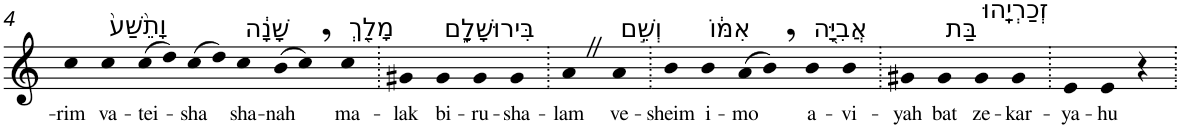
**kern	**text
*part1	*part1
*staff1	*staff1
*I"Piano	*
*I'Pno	*
!!LO:PB:g=z
*clefG2	*
*k[]	*
=4	=4
!	!LO:LY:b
4cc	-rim
!LO:TX:a:t=וָתֵ֙שַׁע֙	!
!	!LO:LY:b
4cc	va-
!	!LO:LY:b
(>8cc	-tei-
8dd)	.
!	!LO:LY:b
(>8cc	-sha
8dd)	.
!LO:TX:a:t=שָׁנָ֔ה	!
!	!LO:LY:b
4cc	sha-
!	!LO:LY:b
(>8b	-nah
8cc,)	.
!LO:TX:a:t=מָלַ֖ךְ	!
!	!LO:LY:b
4cc	ma-
=5.	=5.
!	!LO:LY:b
4g#X	-lak
!LO:TX:a:t=בִּירוּשָׁלִָ֑ם	!
!	!LO:LY:b
4g#	bi-
!	!LO:LY:b
4g#	-ru-
!	!LO:LY:b
4g#	-sha-
=6.	=6.
!	!LO:LY:b
4aZ	-lam
!LO:TX:a:t=וְשֵׁ֣ם	!
!	!LO:LY:b
4a	ve-
=7.	=7.
!	!LO:LY:b
4b	-sheim
!LO:TX:a:t=אִמּ֔וֹ	!
!	!LO:LY:b
4b	i-
!	!LO:LY:b
(>8a	-mo
8b,)	.
!LO:TX:a:t=אֲבִיָּ֖ה	!
!	!LO:LY:b
4b	a-
!	!LO:LY:b
4b	-vi-
=8.	=8.
!	!LO:LY:b
4g#X	-yah
!LO:TX:a:t=בַּת	!
!	!LO:LY:b
4g#	bat
!LO:TX:a:t=זְכַרְיָֽהוּ	!
!	!LO:LY:b
4g#	ze-
!	!LO:LY:b
4g#	-kar-
=9.	=9.
!	!LO:LY:b
4e	-ya-
!	!LO:LY:b
4e	-hu
4r	.
=.	=.
*-	*-
